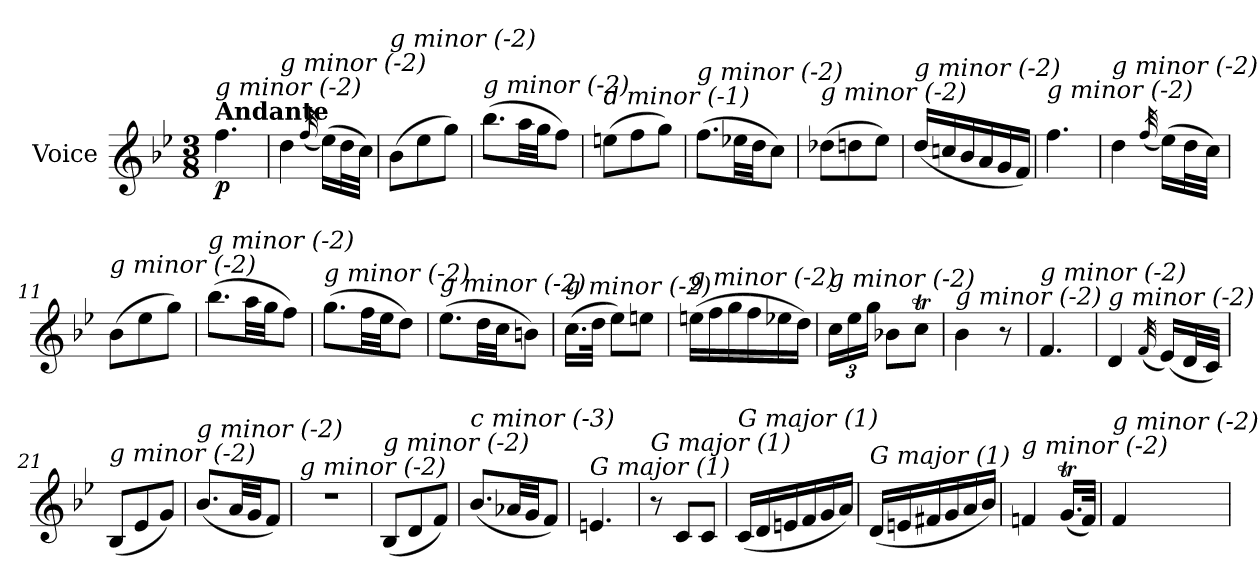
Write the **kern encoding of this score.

**kern	**dynam
*part1	*part1
*staff1	*staff1
*I"Voice	*
*I'V	*
*clefG2	*
*k[b-e-]	*
*M3/8	*
=1	=1
!LO:TX:a:B:t=Andante	!
!LO:TX:i:t=g minor (-2)	!
!	!LO:DY:b
4.ff\	p
=2	=2
!LO:TX:i:t=g minor (-2)	!
4dd\	.
(<32qff/	.
(>16ee-\LL)	.
32dd\L	.
32cc\JJJ)	.
=3	=3
!LO:TX:i:t=g minor (-2)	!
(>8b-\L	.
8ee-\	.
8gg\J)	.
=4	=4
!LO:TX:i:t=g minor (-2)	!
(>8.bb-\L	.
32aa\LL	.
32gg\JJ	.
8ff\J)	.
=5	=5
!LO:TX:i:t=d minor (-1)	!
(>8een\L	.
8ff\	.
8gg\J)	.
=6	=6
!LO:TX:i:t=g minor (-2)	!
(>8.ff\L	.
32ee-X\LL	.
32dd\JJ	.
8cc\J)	.
!!LO:LB:g=z
=7	=7
!LO:TX:i:t=g minor (-2)	!
(>8dd-Xi\L	.
8dd\	.
8ee-\J)	.
=8	=8
!LO:TX:i:t=g minor (-2)	!
(<16dd/LL	.
16ccn/	.
16b-/	.
16a/	.
16g/	.
16f/JJ)	.
=9	=9
!LO:TX:i:t=g minor (-2)	!
4.ff\	.
=10	=10
!LO:TX:i:t=g minor (-2)	!
4dd\	.
(<32qff/	.
(>16ee-\LL)	.
32dd\L	.
32cc\JJJ)	.
=11	=11
!LO:TX:i:t=g minor (-2)	!
(>8b-\L	.
8ee-\	.
8gg\J)	.
=12	=12
!LO:TX:i:t=g minor (-2)	!
(>8.bb-\L	.
32aa\LL	.
32gg\JJ	.
8ff\J)	.
!!LO:LB:g=z
=13	=13
!LO:TX:i:t=g minor (-2)	!
(>8.gg\L	.
32ff\LL	.
32ee-\JJ	.
8dd\J)	.
=14	=14
!LO:TX:i:t=g minor (-2)	!
(>8.ee-\L	.
32dd\LL	.
32cc\JJ	.
8bn\J)	.
=15	=15
!LO:TX:i:t=g minor (-2)	!
(>16.cc\LL	.
32dd\JJk	.
8ee-\L)	.
8een\J	.
=16	=16
!LO:TX:i:t=g minor (-2)	!
(>16een\LL	.
16ff\	.
16gg\	.
16ff\	.
16ee-X\	.
16dd\JJ)	.
=17	=17
*Xbrackettup	*
!LO:TX:i:t=g minor (-2)	!
24cc\LL	.
24ee-\	.
24gg\JJ	.
8b-X\L	.
8ccT\J	.
=18	=18
!LO:TX:i:t=g minor (-2)	!
4b-\	.
8r	.
!!LO:LB:g=z
=19	=19
!LO:TX:i:t=g minor (-2)	!
4.f/	.
=20	=20
!LO:TX:i:t=g minor (-2)	!
4d/	.
(<32qf/	.
(<16e-/LL)	.
32d/L	.
32c/JJJ)	.
=21	=21
!LO:TX:i:t=g minor (-2)	!
(<8B-/L	.
8e-/	.
8g/J)	.
=22	=22
!LO:TX:i:t=g minor (-2)	!
(<8.b-/L	.
32a/LL	.
32g/JJ	.
8f/J)	.
=23	=23
!LO:TX:i:t=g minor (-2)	!
4.r	.
=24	=24
!LO:TX:i:t=g minor (-2)	!
(<8B-/L	.
8d/	.
8f/J)	.
=25	=25
!LO:TX:i:t=c minor (-3)	!
(<8.b-/L	.
32a-X/LL	.
32g/JJ	.
8f/J)	.
!!LO:LB:g=z
=26	=26
!LO:TX:i:t=G major (1)	!
4.en/	.
=27	=27
!LO:TX:i:t=G major (1)	!
8r	.
8c/L	.
8c/J	.
=28	=28
!LO:TX:i:t=G major (1)	!
(<16c/LL	.
16d/	.
16en/	.
16f/	.
16g/	.
16a/JJ)	.
=29	=29
!LO:TX:i:t=G major (1)	!
(<16d/LL	.
16en/	.
16f#X/	.
16g/	.
16a/	.
16b-/JJ)	.
=30	=30
!LO:TX:i:t=g minor (-2)	!
4fn/	.
(<16.gT/LL	.
32f/JJk)	.
=31	=31
!LO:TX:i:t=g minor (-2)	!
4f/	.
=	=
*-	*-
